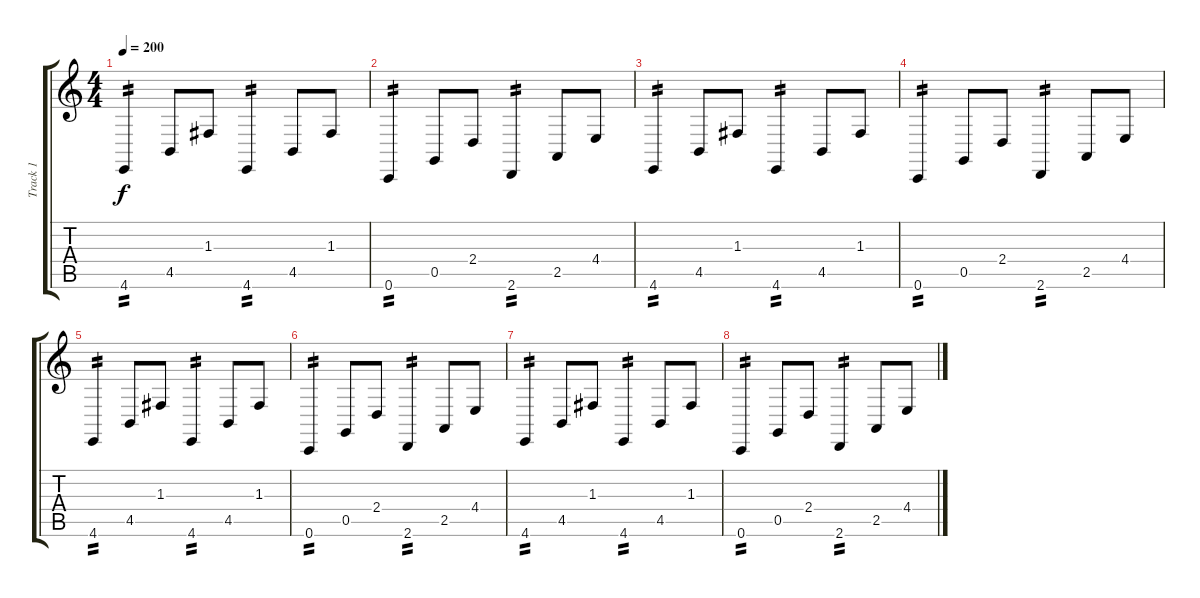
\track ("Track 1" "Track 1") {instrument lead8bassandlead}
\staff {score tabs}
\tuning (D4 A3 F3 C3 G2 C2) {hide}
\ts (4 4)
\tempo 200
\clef g2
\ks c
4.6.4{tp 2 dy f} 4.5.8 1.3.8 4.6.4{tp 2} 4.5.8 1.3.8 |
0.6.4{tp 2} 0.5.8 2.4.8 2.6.4{tp 2} 2.5.8 4.4.8 |
4.6.4{tp 2} 4.5.8 1.3.8 4.6.4{tp 2} 4.5.8 1.3.8 |
0.6.4{tp 2} 0.5.8 2.4.8 2.6.4{tp 2} 2.5.8 4.4.8 |
4.6.4{tp 2} 4.5.8 1.3.8 4.6.4{tp 2} 4.5.8 1.3.8 |
0.6.4{tp 2} 0.5.8 2.4.8 2.6.4{tp 2} 2.5.8 4.4.8 |
4.6.4{tp 2} 4.5.8 1.3.8 4.6.4{tp 2} 4.5.8 1.3.8 |
0.6.4{tp 2} 0.5.8 2.4.8 2.6.4{tp 2} 2.5.8 4.4.8
